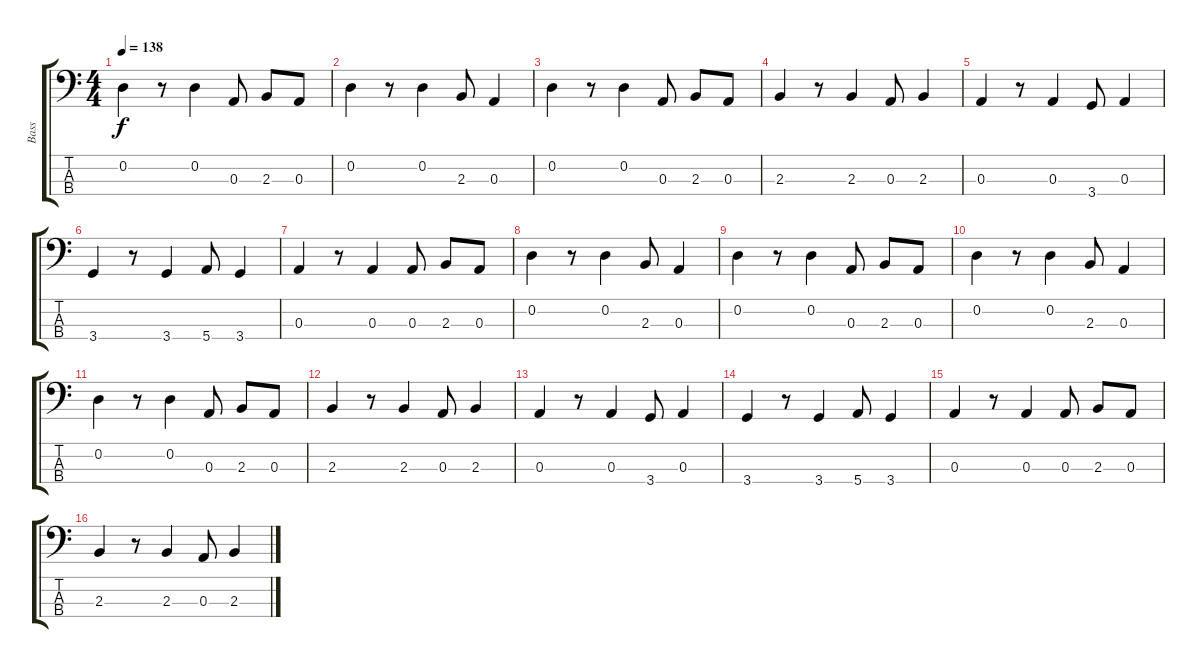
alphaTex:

\track ("Bass" "Bass") {instrument electricbassfinger}
\staff {score tabs}
\tuning (G2 D2 A1 E1) {hide}
\ts (4 4)
\tempo 138
\clef f4
\ks c
0.2.4{dy f} r.8 0.2.4 0.3.8 2.3.8 0.3.8 |
0.2.4 r.8 0.2.4 2.3.8 0.3.4 |
0.2.4 r.8 0.2.4 0.3.8 2.3.8 0.3.8 |
2.3.4 r.8 2.3.4 0.3.8 2.3.4 |
0.3.4 r.8 0.3.4 3.4.8 0.3.4 |
3.4.4 r.8 3.4.4 5.4.8 3.4.4 |
0.3.4 r.8 0.3.4 0.3.8 2.3.8 0.3.8 |
0.2.4 r.8 0.2.4 2.3.8 0.3.4 |
0.2.4 r.8 0.2.4 0.3.8 2.3.8 0.3.8 |
0.2.4 r.8 0.2.4 2.3.8 0.3.4 |
0.2.4 r.8 0.2.4 0.3.8 2.3.8 0.3.8 |
2.3.4 r.8 2.3.4 0.3.8 2.3.4 |
0.3.4 r.8 0.3.4 3.4.8 0.3.4 |
3.4.4 r.8 3.4.4 5.4.8 3.4.4 |
0.3.4 r.8 0.3.4 0.3.8 2.3.8 0.3.8 |
2.3.4 r.8 2.3.4 0.3.8 2.3.4
